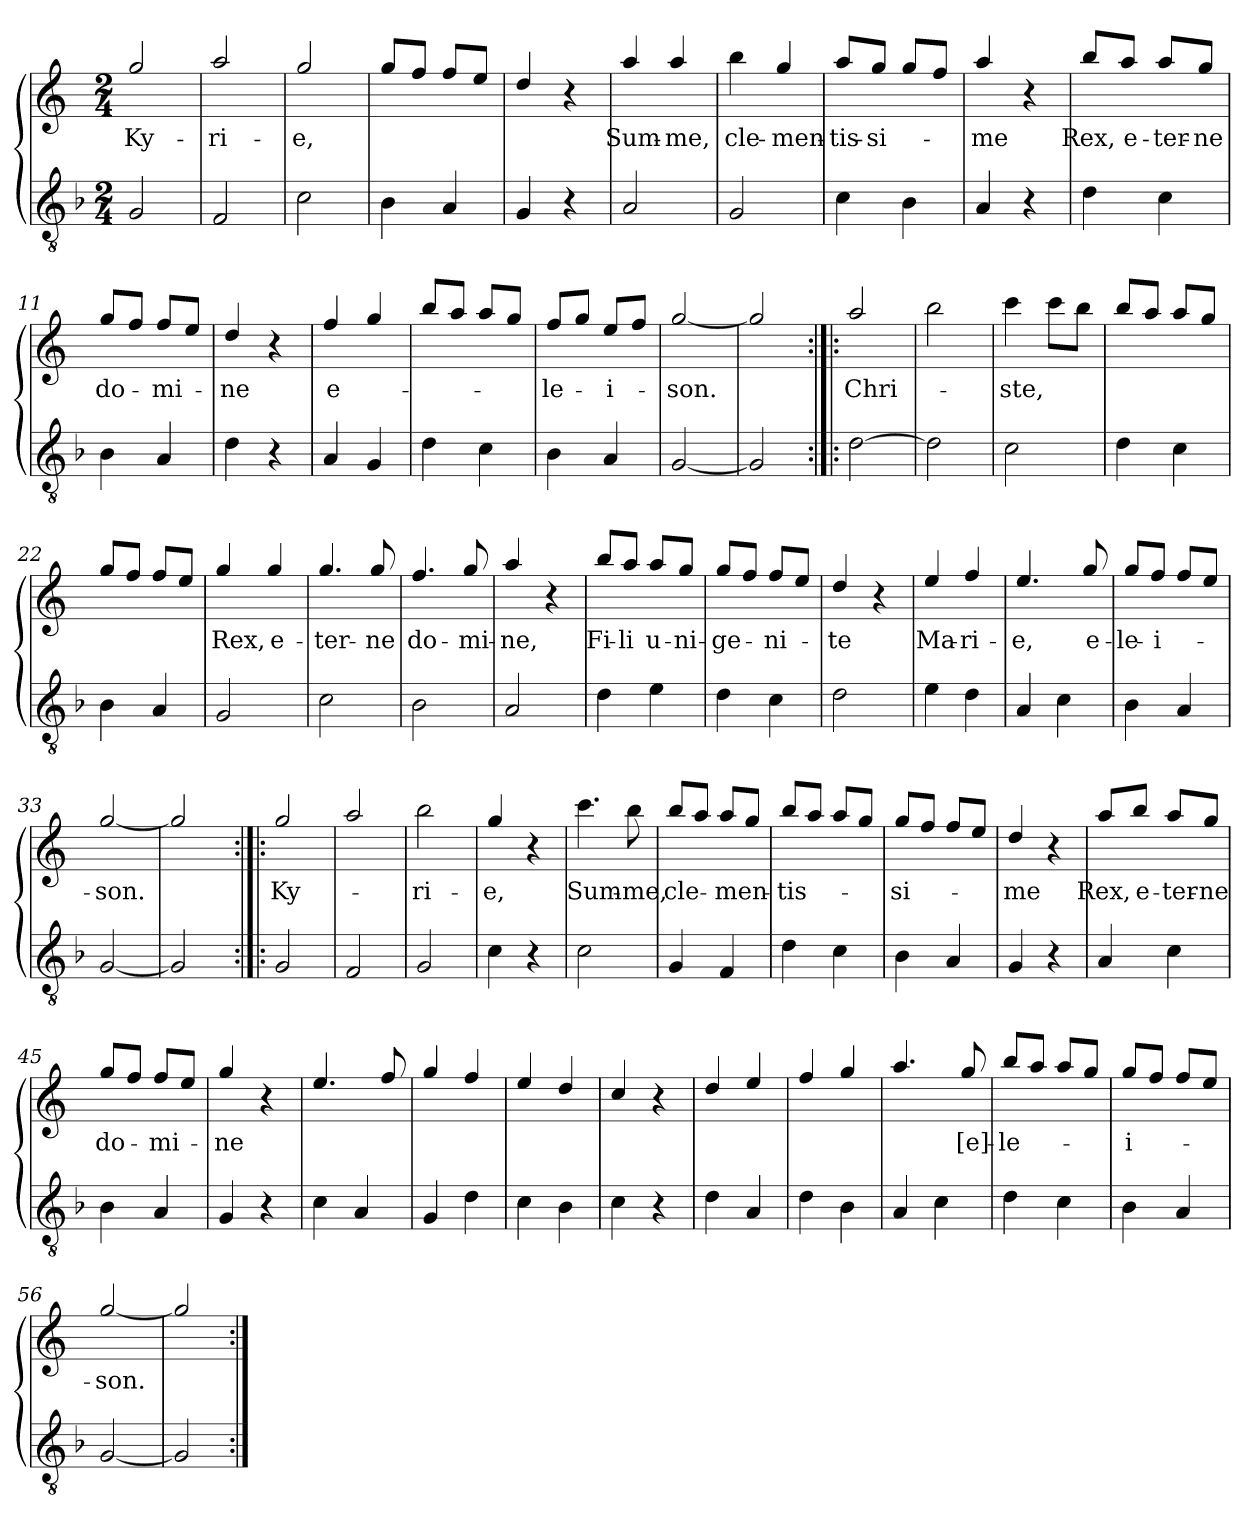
**kern	**kern	**text
*part2	*part1	*part1
*staff2	*staff1	*staff1
*clefGv2	*clefG2	*
*	*ITrd8c14	*
*k[b-]	*k[]	*
*F:	*C:	*
*M2/4	*M2/4	*
=1	=1	=1
!	!	!LO:LY:b
2G/	2g/	Ky-
=2	=2	=2
!	!	!LO:LY:b
2F/	2a/	-ri-
=3	=3	=3
!	!	!LO:LY:b
2c\	2g/	-e,
=4	=4	=4
4B-\	8g/L	.
.	8f/J	.
4A/	8f/L	.
.	8e/J	.
=5	=5	=5
4G/	4d/	.
4r	4r	.
=6	=6	=6
!	!	!LO:LY:b
2A/	4a/	Sum-
!	!	!LO:LY:b
.	4a/	-me,
=7	=7	=7
!	!	!LO:LY:b
2G/	4b\	cle-
!	!	!LO:LY:b
.	4g/	-men-
=8	=8	=8
!	!	!LO:LY:b
4c\	8a/L	-tis-
!	!	!LO:LY:b
.	8g/J	-si-
4B-\	8g/L	.
.	8f/J	.
=9	=9	=9
!	!	!LO:LY:b
4A/	4a/	-me
4r	4r	.
=10	=10	=10
!	!	!LO:LY:b
4d\	8b/L	Rex,
!	!	!LO:LY:b
.	8a/J	e-
!	!	!LO:LY:b
4c\	8a/L	-ter-
!	!	!LO:LY:b
.	8g/J	-ne
=11	=11	=11
!	!	!LO:LY:b
4B-\	8g/L	do-
.	8f/J	.
!	!	!LO:LY:b
4A/	8f/L	-mi-
.	8e/J	.
=12	=12	=12
!	!	!LO:LY:b
4d\	4d/	-ne
4r	4r	.
=13	=13	=13
!	!	!LO:LY:b
4A/	4f/	e-
4G/	4g/	.
!!LO:LB:g=z
=14	=14	=14
4d\	8b/L	.
.	8a/J	.
4c\	8a/L	.
.	8g/J	.
=15	=15	=15
!	!	!LO:LY:b
4B-\	8f/L	-le-
.	8g/J	.
!	!	!LO:LY:b
4A/	8e/L	-i-
.	8f/J	.
=16	=16	=16
!	!	!LO:LY:b
[2G/	[2g/	-son.
=17	=17	=17
2G/]	2g/]	.
=18:|!|:	=18:|!|:	=18:|!|:
!	!	!LO:LY:b
[2d\	2a/	Chri-
=19	=19	=19
2d\]	2b\	.
=20	=20	=20
!	!	!LO:LY:b
2c\	4cc\	-ste,
.	8cc\L	.
.	8b\J	.
=21	=21	=21
4d\	8b/L	.
.	8a/J	.
4c\	8a/L	.
.	8g/J	.
=22	=22	=22
4B-\	8g/L	.
.	8f/J	.
4A/	8f/L	.
.	8e/J	.
=23	=23	=23
!	!	!LO:LY:b
2G/	4g/	Rex,
!	!	!LO:LY:b
.	4g/	e-
=24	=24	=24
!	!	!LO:LY:b
2c\	4.g/	-ter-
!	!	!LO:LY:b
.	8g/	-ne
=25	=25	=25
!	!	!LO:LY:b
2B-\	4.f/	do-
!	!	!LO:LY:b
.	8g/	-mi-
=26	=26	=26
!	!	!LO:LY:b
2A/	4a/	-ne,
.	4r	.
=27	=27	=27
!	!	!LO:LY:b
4d\	8b/L	Fi-
!	!	!LO:LY:b
.	8a/J	-li
!	!	!LO:LY:b
4e\	8a/L	u-
!	!	!LO:LY:b
.	8g/J	-ni-
=28	=28	=28
!	!	!LO:LY:b
4d\	8g/L	-ge-
.	8f/J	.
!	!	!LO:LY:b
4c\	8f/L	-ni-
.	8e/J	.
!!LO:LB:g=z
=29	=29	=29
!	!	!LO:LY:b
2d\	4d/	-te
.	4r	.
=30	=30	=30
!	!	!LO:LY:b
4e\	4e/	Ma-
!	!	!LO:LY:b
4d\	4f/	-ri-
=31	=31	=31
!	!	!LO:LY:b
4A/	4.e/	-e,
4c\	.	.
!	!	!LO:LY:b
.	8g/	e-
=32	=32	=32
!	!	!LO:LY:b
4B-\	8g/L	-le-
!	!	!LO:LY:b
.	8f/J	-i-
4A/	8f/L	.
.	8e/J	.
=33	=33	=33
!	!	!LO:LY:b
[2G/	[2g/	-son.
=34	=34	=34
2G/]	2g/]	.
=35:|!|:	=35:|!|:	=35:|!|:
!	!	!LO:LY:b
2G/	2g/	Ky-
=36	=36	=36
2F/	2a/	.
=37	=37	=37
!	!	!LO:LY:b
2G/	2b\	-ri-
=38	=38	=38
!	!	!LO:LY:b
4c\	4g/	-e,
4r	4r	.
=39	=39	=39
!	!	!LO:LY:b
2c\	4.cc\	Sum-
!	!	!LO:LY:b
.	8b\	-me,
=40	=40	=40
!	!	!LO:LY:b
4G/	8b/L	cle-
.	8a/J	.
!	!	!LO:LY:b
4F/	8a/L	-men-
.	8g/J	.
=41	=41	=41
!	!	!LO:LY:b
4d\	8b/L	-tis-
.	8a/J	.
4c\	8a/L	.
.	8g/J	.
=42	=42	=42
!	!	!LO:LY:b
4B-\	8g/L	-si-
.	8f/J	.
4A/	8f/L	.
.	8e/J	.
=43	=43	=43
!	!	!LO:LY:b
4G/	4d/	-me
4r	4r	.
!!LO:LB:g=z
=44	=44	=44
!	!	!LO:LY:b
4A/	8a/L	Rex,
!	!	!LO:LY:b
.	8b/J	e-
!	!	!LO:LY:b
4c\	8a/L	-ter-
!	!	!LO:LY:b
.	8g/J	-ne
=45	=45	=45
!	!	!LO:LY:b
4B-\	8g/L	do-
.	8f/J	.
!	!	!LO:LY:b
4A/	8f/L	-mi-
.	8e/J	.
=46	=46	=46
!	!	!LO:LY:b
4G/	4g/	-ne
4r	4r	.
=47	=47	=47
4c\	4.e/	.
4A/	.	.
.	8f/	.
=48	=48	=48
4G/	4g/	.
4d\	4f/	.
=49	=49	=49
4c\	4e/	.
4B-\	4d/	.
=50	=50	=50
4c\	4c/	.
4r	4r	.
=51	=51	=51
4d\	4d/	.
4A/	4e/	.
=52	=52	=52
4d\	4f/	.
4B-\	4g/	.
=53	=53	=53
4A/	4.a/	.
4c\	.	.
!	!	!LO:LY:b
.	8g/	[e]-
=54	=54	=54
!	!	!LO:LY:b
4d\	8b/L	-le-
.	8a/J	.
4c\	8a/L	.
.	8g/J	.
=55	=55	=55
!	!	!LO:LY:b
4B-\	8g/L	-i-
.	8f/J	.
4A/	8f/L	.
.	8e/J	.
=56	=56	=56
!	!	!LO:LY:b
[2G/	[2g/	-son.
=57	=57	=57
2G/]	2g/]	.
=:|!	=:|!	=:|!
*-	*-	*-
